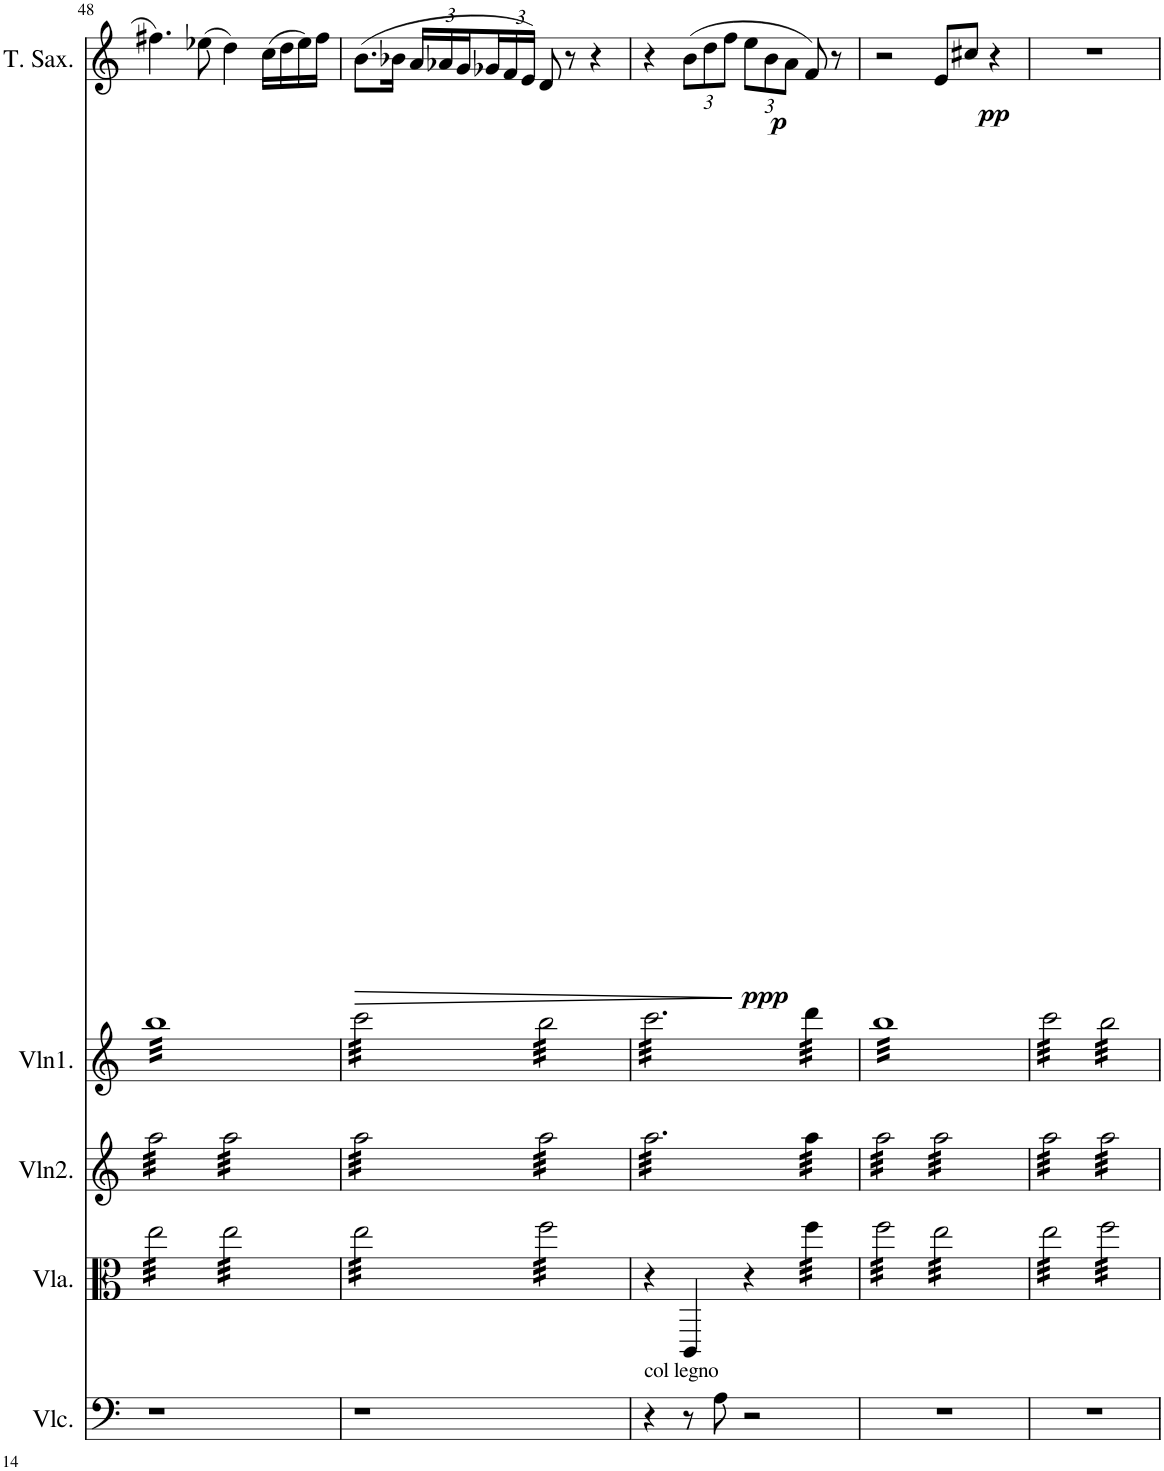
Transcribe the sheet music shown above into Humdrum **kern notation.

**kern	**kern	**kern	**kern	**kern	**dynam
*part5	*part4	*part3	*part2	*part1	*part1
*staff5	*staff4	*staff3	*staff2	*staff1	*staff1
*I"Cello	*I"Viola	*I"Violin2	*I"Violin1	*I"Tenor Sax	*
*	*I'Vla.	*I'Vln2.	*I'Vln1.	*I'T. Sax.	*
!!LO:PB:g=z
*clefF4	*clefC3	*clefG2	*clefG2	*clefG2	*
*	*	*	*	*Trd8c14	*
*k[]	*k[]	*k[]	*k[]	*k[]	*
*M4/4	*M4/4	*M4/4	*M4/4	*M4/4	*
=48	=48	=48	=48	=48	=48
*	*tremolo	*	*	*	*
*	*	*tremolo	*	*	*
*	*	*	*tremolo	*	*
1r	32ee\LLL	32aa\LLL	32bbLLL	4.ff#X\	.
.	32ee\	32aa\	32bb	.	.
.	32ee\	32aa\	32bb	.	.
.	32ee\	32aa\	32bb	.	.
.	32ee\	32aa\	32bb	.	.
.	32ee\	32aa\	32bb	.	.
.	32ee\	32aa\	32bb	.	.
.	32ee\	32aa\	32bb	.	.
.	32ee\	32aa\	32bb	.	.
.	32ee\	32aa\	32bb	.	.
.	32ee\	32aa\	32bb	.	.
.	32ee\	32aa\	32bb	.	.
.	32ee\	32aa\	32bb	(8ee-X\	.
.	32ee\	32aa\	32bb	.	.
.	32ee\	32aa\	32bb	.	.
.	32ee\JJJ	32aa\JJJ	32bb	.	.
.	32ee\LLL	32aa\LLL	32bb	4dd\)	.
.	32ee\	32aa\	32bb	.	.
.	32ee\	32aa\	32bb	.	.
.	32ee\	32aa\	32bb	.	.
.	32ee\	32aa\	32bb	.	.
.	32ee\	32aa\	32bb	.	.
.	32ee\	32aa\	32bb	.	.
.	32ee\	32aa\	32bb	.	.
.	32ee\	32aa\	32bb	(16cc\LL	.
.	32ee\	32aa\	32bb	.	.
.	32ee\	32aa\	32bb	16dd\	.
.	32ee\	32aa\	32bb	.	.
.	32ee\	32aa\	32bb	16ee-\)	.
.	32ee\	32aa\	32bb	.	.
.	32ee\	32aa\	32bb	16ff#\JJ	.
.	32ee\JJJ	32aa\JJJ	32bbJJJ	.	.
=49	=49	=49	=49	=49	=49
!	!	!	!	!	!LO:HP:b
1r	32ee\LLL	32aa\LLL	32ccc\LLL	(8.b\L	>
.	32ee\	32aa\	32ccc\	.	.
.	32ee\	32aa\	32ccc\	.	.
.	32ee\	32aa\	32ccc\	.	.
.	32ee\	32aa\	32ccc\	.	.
.	32ee\	32aa\	32ccc\	.	.
.	32ee\	32aa\	32ccc\	16b-X\Jk	.
.	32ee\	32aa\	32ccc\	.	.
*	*	*	*	*Xbrackettup	*
.	32ee\	32aa\	32ccc\	24a/LL	.
.	32ee\	32aa\	32ccc\	.	.
.	.	.	.	24a-X/	.
.	32ee\	32aa\	32ccc\	.	.
.	.	.	.	24g/	.
.	32ee\	32aa\	32ccc\	.	.
.	32ee\	32aa\	32ccc\	24g-X/	.
.	32ee\	32aa\	32ccc\	.	.
.	.	.	.	24f/	.
.	32ee\	32aa\	32ccc\	.	.
.	.	.	.	24e/JJ)	.
.	32ee\JJJ	32aa\JJJ	32ccc\JJJ	.	.
!	!	!	!	!	!LO:DY:n=1:b
.	32ff\LLL	32aa\LLL	32bb\LLL	8d/	] ppp
.	32ff\	32aa\	32bb\	.	.
.	32ff\	32aa\	32bb\	.	.
.	32ff\	32aa\	32bb\	.	.
.	32ff\	32aa\	32bb\	8r	.
.	32ff\	32aa\	32bb\	.	.
.	32ff\	32aa\	32bb\	.	.
.	32ff\	32aa\	32bb\	.	.
.	32ff\	32aa\	32bb\	4r	.
.	32ff\	32aa\	32bb\	.	.
.	32ff\	32aa\	32bb\	.	.
.	32ff\	32aa\	32bb\	.	.
.	32ff\	32aa\	32bb\	.	.
.	32ff\	32aa\	32bb\	.	.
.	32ff\	32aa\	32bb\	.	.
.	32ff\JJJ	32aa\JJJ	32bb\JJJ	.	.
*	*Xtremolo	*	*	*	*
=50	=50	=50	=50	=50	=50
!LO:TX:a:t=col legno	!	!	!	!	!
4r	4r	32aa\LLL	32ccc\LLL	4r	.
.	.	32aa\	32ccc\	.	.
.	.	32aa\	32ccc\	.	.
.	.	32aa\	32ccc\	.	.
.	.	32aa\	32ccc\	.	.
.	.	32aa\	32ccc\	.	.
.	.	32aa\	32ccc\	.	.
.	.	32aa\	32ccc\	.	.
!	!	!	!	!	!LO:DY:b
8r	4CC/	32aa\	32ccc\	(12b\L	p
.	.	32aa\	32ccc\	.	.
.	.	32aa\	32ccc\	.	.
.	.	.	.	12dd\	.
.	.	32aa\	32ccc\	.	.
8A\	.	32aa\	32ccc\	.	.
.	.	32aa\	32ccc\	.	.
.	.	.	.	12ff\J	.
.	.	32aa\	32ccc\	.	.
.	.	32aa\	32ccc\	.	.
2r	4r	32aa\	32ccc\	12ee\L	.
.	.	32aa\	32ccc\	.	.
.	.	32aa\	32ccc\	.	.
.	.	.	.	12b\	.
.	.	32aa\	32ccc\	.	.
.	.	32aa\	32ccc\	.	.
.	.	32aa\	32ccc\	.	.
.	.	.	.	12a\J	.
.	.	32aa\	32ccc\	.	.
.	.	32aa\JJJ	32ccc\JJJ	.	.
*	*tremolo	*	*	*	*
.	32ff\LLL	32aa\LLL	32ddd\LLL	8f/)	.
.	32ff\	32aa\	32ddd\	.	.
.	32ff\	32aa\	32ddd\	.	.
.	32ff\	32aa\	32ddd\	.	.
.	32ff\	32aa\	32ddd\	8r	.
.	32ff\	32aa\	32ddd\	.	.
.	32ff\	32aa\	32ddd\	.	.
.	32ff\JJJ	32aa\JJJ	32ddd\JJJ	.	.
=51	=51	=51	=51	=51	=51
1r	32ff\LLL	32aa\LLL	32bbLLL	2r	.
.	32ff\	32aa\	32bb	.	.
.	32ff\	32aa\	32bb	.	.
.	32ff\	32aa\	32bb	.	.
.	32ff\	32aa\	32bb	.	.
.	32ff\	32aa\	32bb	.	.
.	32ff\	32aa\	32bb	.	.
.	32ff\	32aa\	32bb	.	.
.	32ff\	32aa\	32bb	.	.
.	32ff\	32aa\	32bb	.	.
.	32ff\	32aa\	32bb	.	.
.	32ff\	32aa\	32bb	.	.
.	32ff\	32aa\	32bb	.	.
.	32ff\	32aa\	32bb	.	.
.	32ff\	32aa\	32bb	.	.
.	32ff\JJJ	32aa\JJJ	32bb	.	.
!	!	!	!	!	!LO:DY:b
.	32ee\LLL	32aa\LLL	32bb	8e/L	pp
.	32ee\	32aa\	32bb	.	.
.	32ee\	32aa\	32bb	.	.
.	32ee\	32aa\	32bb	.	.
.	32ee\	32aa\	32bb	8cc#X/J	.
.	32ee\	32aa\	32bb	.	.
.	32ee\	32aa\	32bb	.	.
.	32ee\	32aa\	32bb	.	.
.	32ee\	32aa\	32bb	4r	.
.	32ee\	32aa\	32bb	.	.
.	32ee\	32aa\	32bb	.	.
.	32ee\	32aa\	32bb	.	.
.	32ee\	32aa\	32bb	.	.
.	32ee\	32aa\	32bb	.	.
.	32ee\	32aa\	32bb	.	.
.	32ee\JJJ	32aa\JJJ	32bbJJJ	.	.
=52	=52	=52	=52	=52	=52
1r	32ee\LLL	32aa\LLL	32ccc\LLL	1r	.
.	32ee\	32aa\	32ccc\	.	.
.	32ee\	32aa\	32ccc\	.	.
.	32ee\	32aa\	32ccc\	.	.
.	32ee\	32aa\	32ccc\	.	.
.	32ee\	32aa\	32ccc\	.	.
.	32ee\	32aa\	32ccc\	.	.
.	32ee\	32aa\	32ccc\	.	.
.	32ee\	32aa\	32ccc\	.	.
.	32ee\	32aa\	32ccc\	.	.
.	32ee\	32aa\	32ccc\	.	.
.	32ee\	32aa\	32ccc\	.	.
.	32ee\	32aa\	32ccc\	.	.
.	32ee\	32aa\	32ccc\	.	.
.	32ee\	32aa\	32ccc\	.	.
.	32ee\JJJ	32aa\JJJ	32ccc\JJJ	.	.
.	32ff\LLL	32aa\LLL	32bb\LLL	.	.
.	32ff\	32aa\	32bb\	.	.
.	32ff\	32aa\	32bb\	.	.
.	32ff\	32aa\	32bb\	.	.
.	32ff\	32aa\	32bb\	.	.
.	32ff\	32aa\	32bb\	.	.
.	32ff\	32aa\	32bb\	.	.
.	32ff\	32aa\	32bb\	.	.
.	32ff\	32aa\	32bb\	.	.
.	32ff\	32aa\	32bb\	.	.
.	32ff\	32aa\	32bb\	.	.
.	32ff\	32aa\	32bb\	.	.
.	32ff\	32aa\	32bb\	.	.
.	32ff\	32aa\	32bb\	.	.
.	32ff\	32aa\	32bb\	.	.
.	32ff\JJJ	32aa\JJJ	32bb\JJJ	.	.
*	*	*	*Xtremolo	*	*
*	*	*Xtremolo	*	*	*
*	*Xtremolo	*	*	*	*
=	=	=	=	=	=
*-	*-	*-	*-	*-	*-
